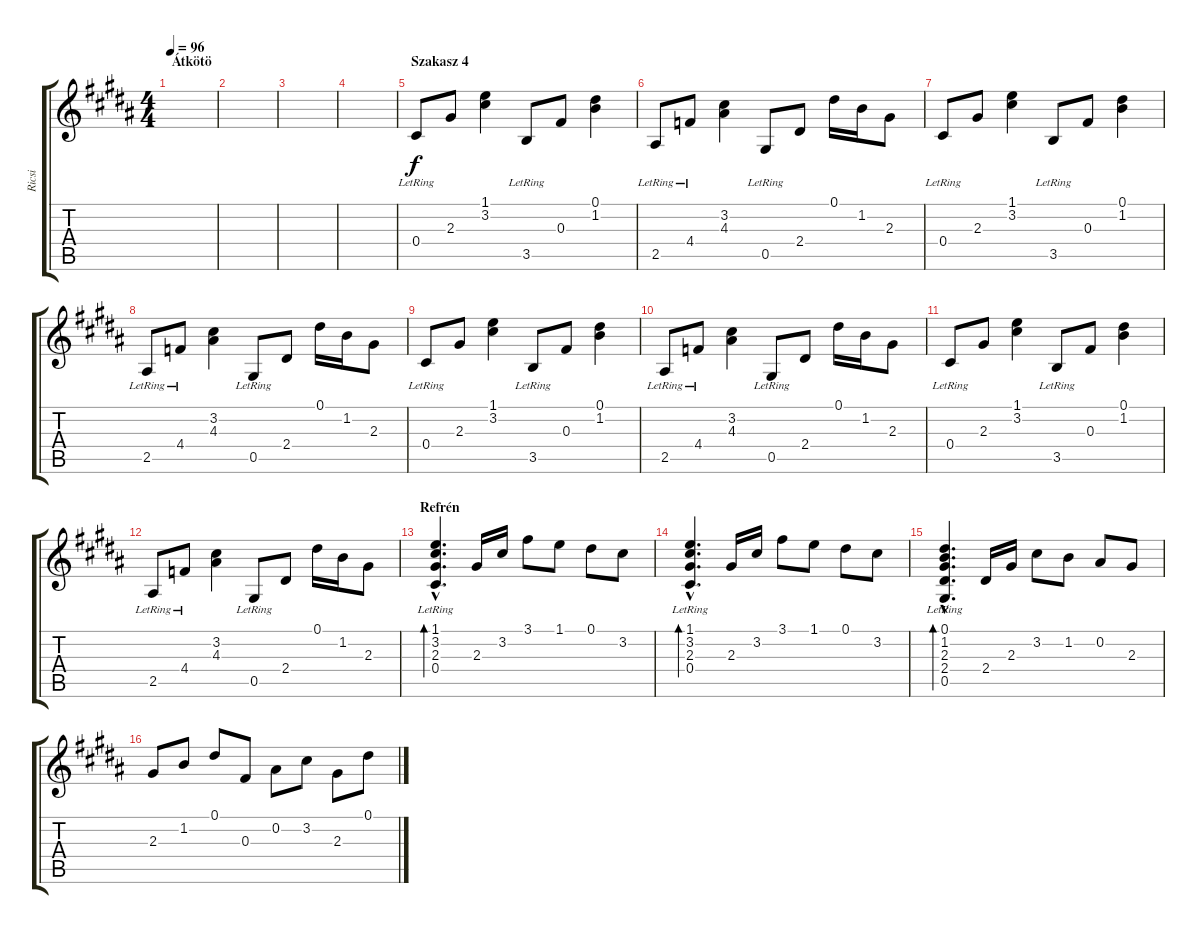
\track ("Ricsi" "Ricsi") {instrument acousticguitarsteel}
\staff {score tabs}
\tuning (Eb4 Bb3 Gb3 Db3 Ab2 Eb2) {hide}
\ts (4 4)
\section ("" "Átkötö")
\tempo 96
\clef g2
\ks g#minor
|
|
|
|
\section ("" "Szakasz 4")
0.4{lr}.8 2.3.8 (1.1 3.2).4 3.5{lr}.8 0.3.8 (0.1 1.2).4 |
2.5{lr}.8 4.4{lr}.8 (3.2 4.3).4 0.5{lr}.8 2.4.8 0.1.16 1.2.16 2.3.8 |
0.4{lr}.8 2.3.8 (1.1 3.2).4 3.5{lr}.8 0.3.8 (0.1 1.2).4 |
2.5{lr}.8 4.4{lr}.8 (3.2 4.3).4 0.5{lr}.8 2.4.8 0.1.16 1.2.16 2.3.8 |
0.4{lr}.8 2.3.8 (1.1 3.2).4 3.5{lr}.8 0.3.8 (0.1 1.2).4 |
2.5{lr}.8 4.4{lr}.8 (3.2 4.3).4 0.5{lr}.8 2.4.8 0.1.16 1.2.16 2.3.8 |
0.4{lr}.8 2.3.8 (1.1 3.2).4 3.5{lr}.8 0.3.8 (0.1 1.2).4 |
2.5{lr}.8 4.4{lr}.8 (3.2 4.3).4 0.5{lr}.8 2.4.8 0.1.16 1.2.16 2.3.8 |
\section ("" "Refrén")
(1.1{hac lr} 3.2{hac lr} 2.3{hac lr} 0.4{hac lr}).4{d bd 60} 2.3.16 3.2.16 3.1.8 1.1.8 0.1.8 3.2.8 |
(1.1{hac lr} 3.2{hac lr} 2.3{hac lr} 0.4{hac lr}).4{d bd 60} 2.3.16 3.2.16 3.1.8 1.1.8 0.1.8 3.2.8 |
(0.1{hac lr} 1.2{hac lr} 2.3{hac lr} 2.4{hac lr} 0.5{hac lr}).4{d bd 60} 2.4.16 2.3.16 3.2.8 1.2.8 0.2.8 2.3.8 |
2.3.8 1.2.8 0.1.8 0.3.8 0.2.8 3.2.8 2.3.8 0.1.8
